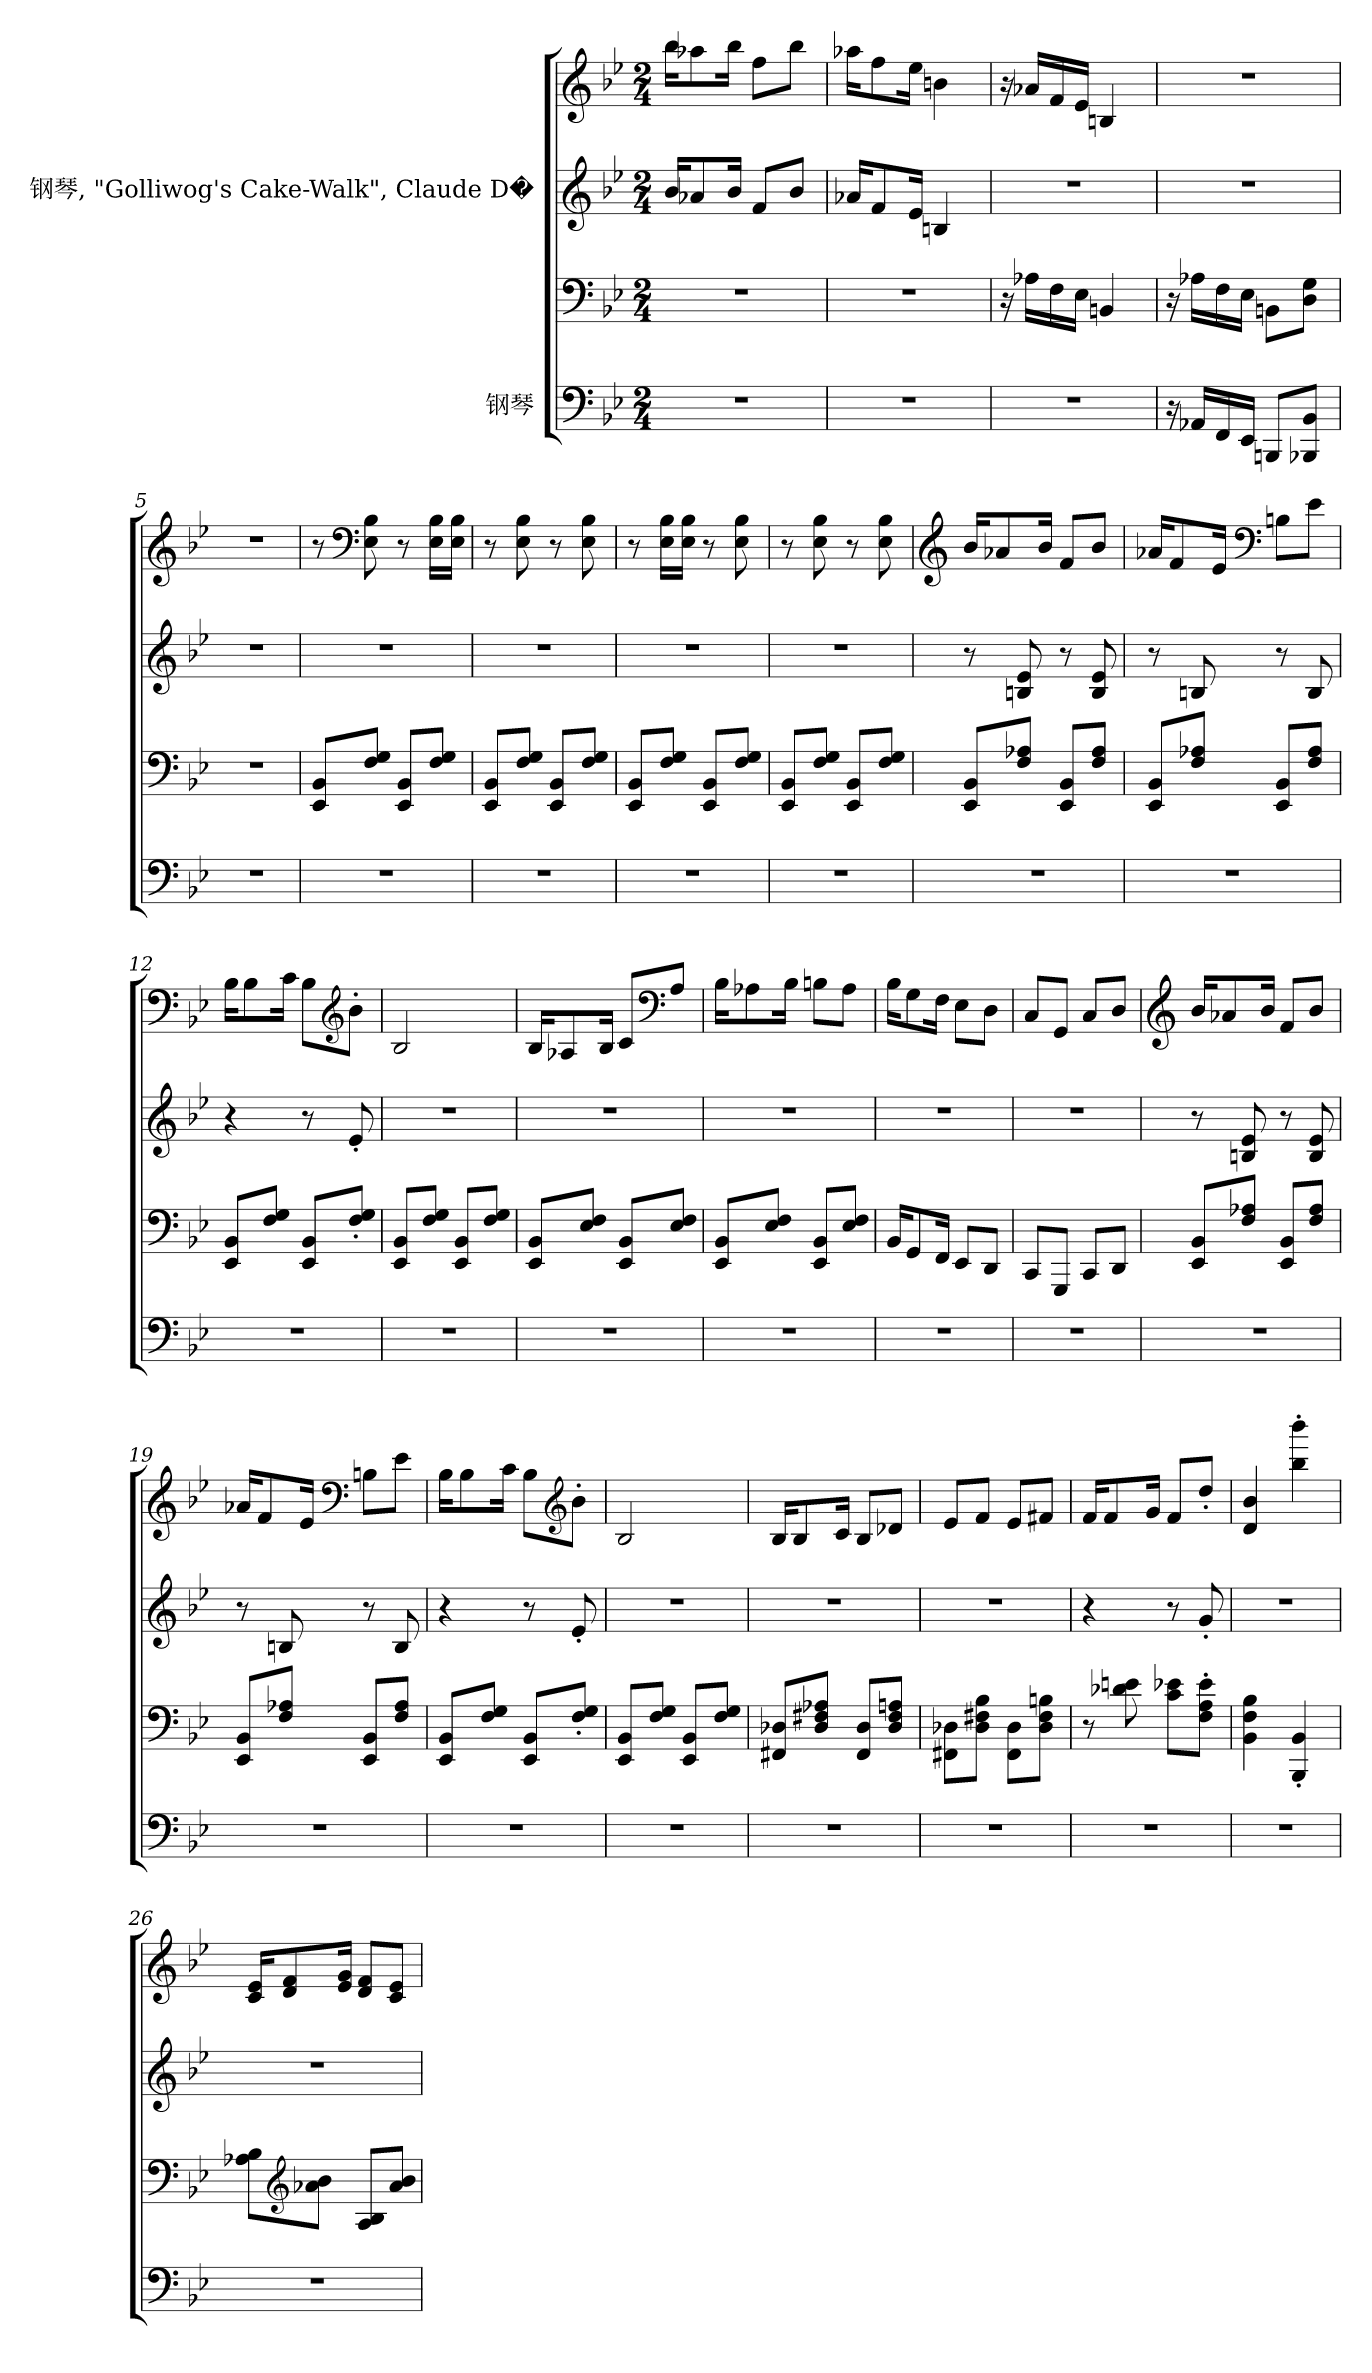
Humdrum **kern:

**kern	**kern	**kern	**kern
*part2	*part2	*part1	*part1
*staff4	*staff3	*staff2	*staff1
*I"钢琴	*	*I"钢琴, &quot;Golliwog's Cake-Walk&quot;, Claude D�	*
*clefF4	*clefF4	*clefG2	*clefG2
*k[b-e-]	*k[b-e-]	*k[b-e-]	*k[b-e-]
*M2/4	*M2/4	*M2/4	*M2/4
*MM112	*MM112	*MM112	*MM112
=1	=1	=1	=1
2r	2r	16b-/KL	16bb-\KL
.	.	8a-X/	8aa-X\
.	.	16b-/Jk	16bb-\Jk
.	.	8f/L	8ff\L
.	.	8b-/J	8bb-\J
=2	=2	=2	=2
2r	2r	16a-X/KL	16aa-X\KL
.	.	8f/	8ff\
.	.	16e-/Jk	16ee-\Jk
.	.	4Bn/	4bn\
=3	=3	=3	=3
2r	16r	2r	16r
.	16A-X\LL	.	16a-X/LL
.	16F\	.	16f/
.	16E-\JJ	.	16e-/JJ
.	4BBn/	.	4Bn/
!!LO:LB:g=z
=4	=4	=4	=4
16r	16r	2r	2r
16AA-X/LL	16A-X\LL	.	.
16FF/	16F\	.	.
16EE-/JJ	16E-\JJ	.	.
8BBBn/L	8BBn\L	.	.
8BBB-X/ 8BB-/J	8D\ 8G\J	.	.
=5	=5	=5	=5
2r	2r	2r	2r
=6	=6	=6	=6
2r	8EE-/ 8BB-/L	2r	8r
*	*	*	*clefF4
.	8F/ 8G/J	.	8E-\ 8B-\
.	8EE-/ 8BB-/L	.	8r
.	8F/ 8G/J	.	16E-\ 16B-\LL
.	.	.	16E-\ 16B-\JJ
=7	=7	=7	=7
2r	8EE-/ 8BB-/L	2r	8r
.	8F/ 8G/J	.	8E-\ 8B-\
.	8EE-/ 8BB-/L	.	8r
.	8F/ 8G/J	.	8E-\ 8B-\
=8	=8	=8	=8
2r	8EE-/ 8BB-/L	2r	8r
.	8F/ 8G/J	.	16E-\ 16B-\LL
.	.	.	16E-\ 16B-\JJ
.	8EE-/ 8BB-/L	.	8r
.	8F/ 8G/J	.	8E-\ 8B-\
=9	=9	=9	=9
2r	8EE-/ 8BB-/L	2r	8r
.	8F/ 8G/J	.	8E-\ 8B-\
.	8EE-/ 8BB-/L	.	8r
.	8F/ 8G/J	.	8E-\ 8B-\
!!LO:LB:g=z
=10	=10	=10	=10
*	*	*	*clefG2
2r	8EE-/ 8BB-/L	8r	16b-/KL
.	.	.	8a-X/
.	8F/ 8A-X/J	8Bn/ 8e-/	.
.	.	.	16b-/Jk
.	8EE-/ 8BB-/L	8r	8f/L
.	8F/ 8A-/J	8B/ 8e-/	8b-/J
=11	=11	=11	=11
2r	8EE-/ 8BB-/L	8r	16a-X/KL
.	.	.	8f/
.	8F/ 8A-X/J	8Bn/	.
.	.	.	16e-/Jk
*	*	*	*clefF4
.	8EE-/ 8BB-/L	8r	8Bn\L
.	8F/ 8A-/J	8B/	8e-\J
=12	=12	=12	=12
2r	8EE-/ 8BB-/L	4r	16B-\KL
.	.	.	8B-\
.	8F/ 8G/J	.	.
.	.	.	16c\Jk
.	8EE-/ 8BB-/L	8r	8B-\L
*	*	*	*clefG2
.	8F/' 8G/'J	8e-'/	8b-'\J
=13	=13	=13	=13
2r	8EE-/ 8BB-/L	2r	2B-/
.	8F/ 8G/J	.	.
.	8EE-/ 8BB-/L	.	.
.	8F/ 8G/J	.	.
=14	=14	=14	=14
2r	8EE-/ 8BB-/L	2r	16B-/KL
.	.	.	8A-X/
.	8E-/ 8F/J	.	.
.	.	.	16B-/Jk
.	8EE-/ 8BB-/L	.	8c/L
*	*	*	*clefF4
.	8E-/ 8F/J	.	8A-/J
!!LO:PB:g=z
=15	=15	=15	=15
2r	8EE-/ 8BB-/L	2r	16B-\KL
.	.	.	8A-X\
.	8E-/ 8F/J	.	.
.	.	.	16B-\Jk
.	8EE-/ 8BB-/L	.	8Bn\L
.	8E-/ 8F/J	.	8A-\J
=16	=16	=16	=16
2r	16BB-/KL	2r	16B-\KL
.	8GG/	.	8G\
.	16FF/Jk	.	16F\Jk
.	8EE-/L	.	8E-\L
.	8DD/J	.	8D\J
=17	=17	=17	=17
2r	8CC/L	2r	8C/L
.	8GGG/J	.	8GG/J
.	8CC/L	.	8C/L
.	8DD/J	.	8D/J
=18	=18	=18	=18
*	*	*	*clefG2
2r	8EE-/ 8BB-/L	8r	16b-/KL
.	.	.	8a-X/
.	8F/ 8A-X/J	8Bn/ 8e-/	.
.	.	.	16b-/Jk
.	8EE-/ 8BB-/L	8r	8f/L
.	8F/ 8A-/J	8B/ 8e-/	8b-/J
=19	=19	=19	=19
2r	8EE-/ 8BB-/L	8r	16a-X/KL
.	.	.	8f/
.	8F/ 8A-X/J	8Bn/	.
.	.	.	16e-/Jk
*	*	*	*clefF4
.	8EE-/ 8BB-/L	8r	8Bn\L
.	8F/ 8A-/J	8B/	8e-\J
!!LO:LB:g=z
=20	=20	=20	=20
2r	8EE-/ 8BB-/L	4r	16B-\KL
.	.	.	8B-\
.	8F/ 8G/J	.	.
.	.	.	16c\Jk
.	8EE-/ 8BB-/L	8r	8B-\L
*	*	*	*clefG2
.	8F/' 8G/'J	8e-'/	8b-'\J
=21	=21	=21	=21
2r	8EE-/ 8BB-/L	2r	2B-/
.	8F/ 8G/J	.	.
.	8EE-/ 8BB-/L	.	.
.	8F/ 8G/J	.	.
=22	=22	=22	=22
2r	8FF#X/ 8D-X/L	2r	16B-/KL
.	.	.	8B-/
.	8D-/ 8F#X/ 8A-X/J	.	.
.	.	.	16c/Jk
.	8FF#/ 8D-/L	.	8B-/L
.	8D-/ 8F#/ 8An/J	.	8d-X/J
=23	=23	=23	=23
2r	8FF#X\ 8D-X\L	2r	8e-/L
.	8D-\ 8F#X\ 8B-\J	.	8f/J
.	8FF#\ 8D-\L	.	8e-/L
.	8D-\ 8F#\ 8Bn\J	.	8f#X/J
=24	=24	=24	=24
2r	8r	4r	16f/KL
.	.	.	8f/
.	8d-X\ 8en\	.	.
.	.	.	16g/Jk
.	8c\ 8e-X\L	8r	8f/L
.	8F\' 8A\' 8e-\'J	8g'/	8dd'/J
=25	=25	=25	=25
2r	4BB-\ 4F\ 4B-\	2r	4d/ 4b-/
.	4BBB-/' 4BB-/'	.	4bb-\' 4bbb-\'
!!LO:LB:g=z
=26	=26	=26	=26
2r	8A-X\ 8B-\L	2r	16c/ 16e-/KL
.	.	.	8d/ 8f/
*	*clefG2	*	*
.	8a-X\ 8b-\J	.	.
.	.	.	16e-/ 16g/Jk
.	8A-/ 8B-/L	.	8d/ 8f/L
.	8a-/ 8b-/J	.	8c/ 8e-/J
=	=	=	=
*-	*-	*-	*-
